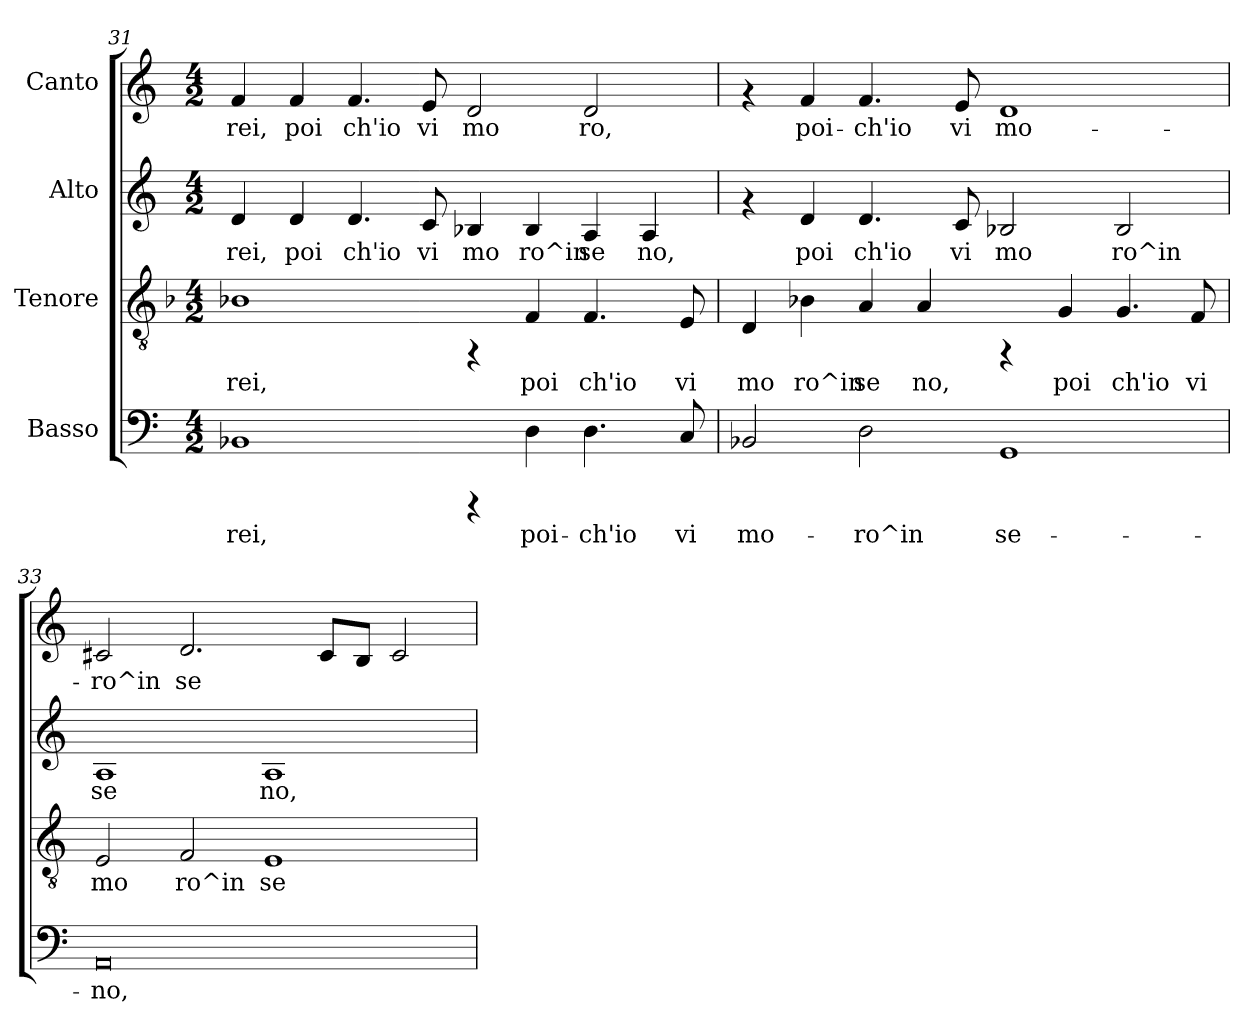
**kern	**text	**kern	**text	**kern	**text	**kern	**text
*part4	*part4	*part3	*part3	*part2	*part2	*part1	*part1
*staff4	*staff4	*staff3	*staff3	*staff2	*staff2	*staff1	*staff1
*I"Basso	*	*I"Tenore	*	*I"Alto	*	*I"Canto	*
*clefF4	*	*clefGv2	*	*clefG2	*	*clefG2	*
*	*	*k[b-]	*	*	*	*	*
*	*	*F:	*	*	*	*	*
*M4/2	*	*M4/2	*	*M4/2	*	*M4/2	*
=31	=31	=31	=31	=31	=31	=31	=31
!	!LO:LY:b:cj	!	!LO:LY:b:cj	!	!LO:LY:b:cj	!	!LO:LY:b:cj
1BB-X	-rei,	1B-X	rei,	4d/	rei,	4f/	rei,
!	!	!	!	!	!LO:LY:b:cj	!	!LO:LY:b:cj
.	.	.	.	4d/	poi	4f/	poi
!	!	!	!	!	!LO:LY:b:cj	!	!LO:LY:b:cj
.	.	.	.	4.d/	ch'io	4.f/	ch'io
!	!	!	!	!	!LO:LY:b:cj	!	!LO:LY:b:cj
.	.	.	.	8c/	vi	8e/	vi
!	!	!	!	!	!LO:LY:b:cj	!	!LO:LY:b:cj
4rCCC	.	4rFF	.	4B-X/	mo	2d/	mo
!	!LO:LY:b:cj	!	!LO:LY:b:cj	!	!LO:LY:b:cj	!	!
4D\	poi-	4F/	poi	4B-/	ro^in	.	.
!	!LO:LY:b:cj	!	!LO:LY:b:cj	!	!LO:LY:b:cj	!	!LO:LY:b:cj
4.D\	-ch'io	4.F/	ch'io	4A/	se	2d/	ro,
!	!	!	!	!	!LO:LY:b:cj	!	!
.	.	.	.	4A/	no,	.	.
!	!LO:LY:b:cj	!	!LO:LY:b:cj	!	!	!	!
8C/	vi	8E/	vi	.	.	.	.
!!LO:PB:g=z
=32	=32	=32	=32	=32	=32	=32	=32
*	*	*k[]	*	*	*	*	*
*	*	*C:	*	*	*	*	*
!	!LO:LY:b:cj	!	!LO:LY:b:cj	!	!	!	!
2BB-X/	mo-	4D/	mo	4rf	.	4rf	.
!	!	!	!LO:LY:b:cj	!	!LO:LY:b:cj	!	!LO:LY:b:cj
.	.	4B-X\	ro^in	4d/	poi	4f/	poi-
!	!LO:LY:b:cj	!	!LO:LY:b:cj	!	!LO:LY:b:cj	!	!LO:LY:b:cj
2D\	-ro^in	4A/	se	4.d/	ch'io	4.f/	-ch'io
!	!	!	!LO:LY:b:cj	!	!	!	!
.	.	4A/	no,	.	.	.	.
!	!	!	!	!	!LO:LY:b:cj	!	!LO:LY:b:cj
.	.	.	.	8c/	vi	8e/	vi
!	!LO:LY:b:cj	!	!	!	!LO:LY:b:cj	!	!LO:LY:b:cj
1GG	se-	4rFF	.	2B-X/	mo	1d	mo-
!	!	!	!LO:LY:b:cj	!	!	!	!
.	.	4G/	poi	.	.	.	.
!	!	!	!LO:LY:b:cj	!	!LO:LY:b:cj	!	!
.	.	4.G/	ch'io	2B-/	ro^in	.	.
!	!	!	!LO:LY:b:cj	!	!	!	!
.	.	8F/	vi	.	.	.	.
=33	=33	=33	=33	=33	=33	=33	=33
!	!LO:LY:b:cj	!	!LO:LY:b:cj	!	!LO:LY:b:cj	!	!LO:LY:b:cj
0AA	-no,	2E/	mo	1A	se	2c#X/	-ro^in
!	!	!	!LO:LY:b:cj	!	!	!	!LO:LY:b:cj
.	.	2F/	ro^in	.	.	2.d/	se-
!	!	!	!LO:LY:b:cj	!	!LO:LY:b:cj	!	!
.	.	1E	se	1A	no,	.	.
!	!	!	!	!	!	!	!LO:LY:b:cj
.	.	.	.	.	.	8c#/L	--
!	!	!	!	!	!	!	!LO:LY:b:cj
.	.	.	.	.	.	8B/J	--
!	!	!	!	!	!	!	!LO:LY:b:cj
.	.	.	.	.	.	2c#/	--
=	=	=	=	=	=	=	=
*-	*-	*-	*-	*-	*-	*-	*-
